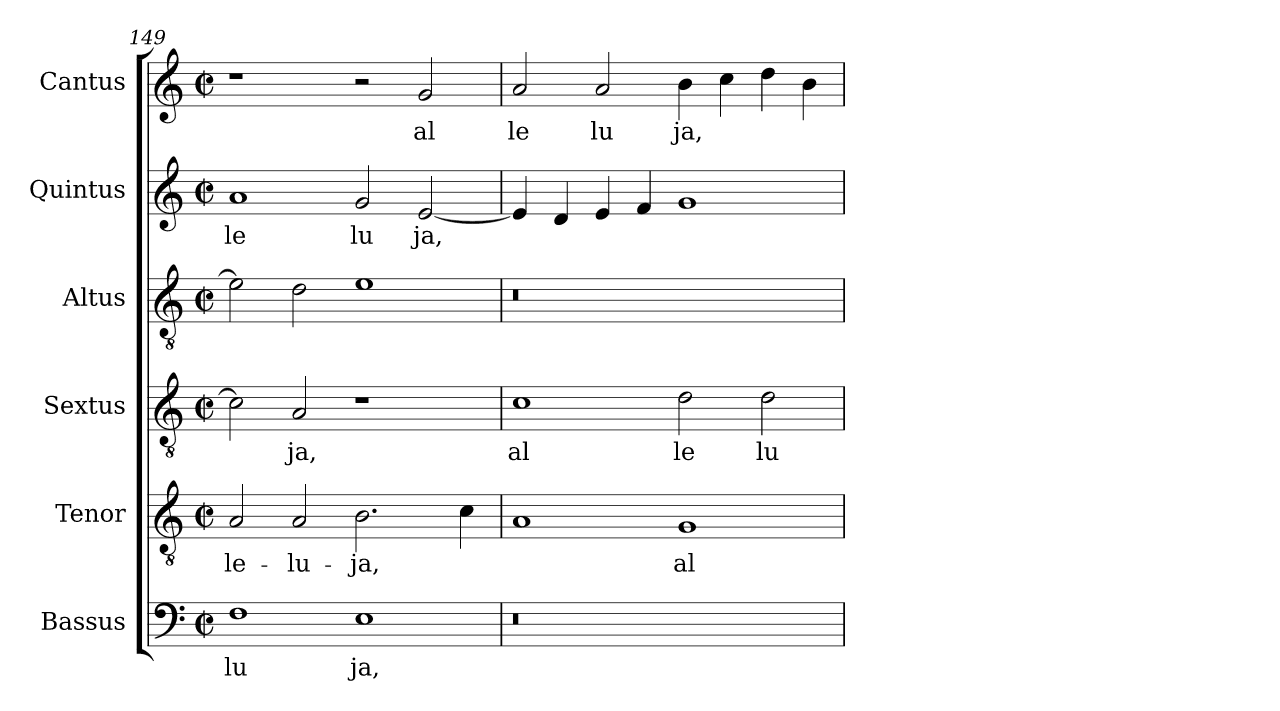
**kern	**text	**kern	**text	**kern	**text	**kern	**kern	**text	**kern	**text
*part6	*part6	*part5	*part5	*part4	*part4	*part3	*part2	*part2	*part1	*part1
*staff6	*staff6	*staff5	*staff5	*staff4	*staff4	*staff3	*staff2	*staff2	*staff1	*staff1
*I"Bassus	*	*I"Tenor	*	*I"Sextus	*	*I"Altus	*I"Quintus	*	*I"Cantus	*
*clefF4	*	*clefGv2	*	*clefGv2	*	*clefGv2	*clefG2	*	*clefG2	*
*M2/2	*	*M2/2	*	*M2/2	*	*M2/2	*M2/2	*	*M2/2	*
*met(c|)	*	*met(c|)	*	*met(c|)	*	*met(c|)	*met(c|)	*	*met(c|)	*
=149	=149	=149	=149	=149	=149	=149	=149	=149	=149	=149
!	!LO:LY:b:cj	!	!LO:LY:b:cj	!	!	!	!	!LO:LY:b:cj	!	!
1F	lu	2A/	-le-	2c\]	.	2e\]	1a	le	1r	.
!	!	!	!LO:LY:b:cj	!	!LO:LY:b:cj	!	!	!	!	!
.	.	2A/	-lu-	2A/	ja,	2d\	.	.	.	.
!	!LO:LY:b:cj	!	!LO:LY:b:cj	!	!	!	!	!LO:LY:b:cj	!	!
1E	ja,	2.B\	-ja,	1r	.	1e	2g/	lu	2r	.
!	!	!	!	!	!	!	!	!LO:LY:b:cj	!	!LO:LY:b:cj
.	.	.	.	.	.	.	[<2e/	ja,	2g/	al
.	.	4c\	.	.	.	.	.	.	.	.
=150	=150	=150	=150	=150	=150	=150	=150	=150	=150	=150
!	!	!	!	!	!LO:LY:b:cj	!	!	!	!	!LO:LY:b:cj
0r	.	1A	.	1c	al	0r	4e/]	.	2a/	le
.	.	.	.	.	.	.	4d/	.	.	.
!	!	!	!	!	!	!	!	!	!	!LO:LY:b:cj
.	.	.	.	.	.	.	4e/	.	2a/	lu
.	.	.	.	.	.	.	4f/	.	.	.
!	!	!	!LO:LY:b:cj	!	!LO:LY:b:cj	!	!	!	!	!LO:LY:b:cj
.	.	1G	al-	2d\	le	.	1g	.	4b\	ja,
.	.	.	.	.	.	.	.	.	4cc\	.
!	!	!	!	!	!LO:LY:b:cj	!	!	!	!	!
.	.	.	.	2d\	lu	.	.	.	4dd\	.
.	.	.	.	.	.	.	.	.	4b\	.
=	=	=	=	=	=	=	=	=	=	=
*-	*-	*-	*-	*-	*-	*-	*-	*-	*-	*-
